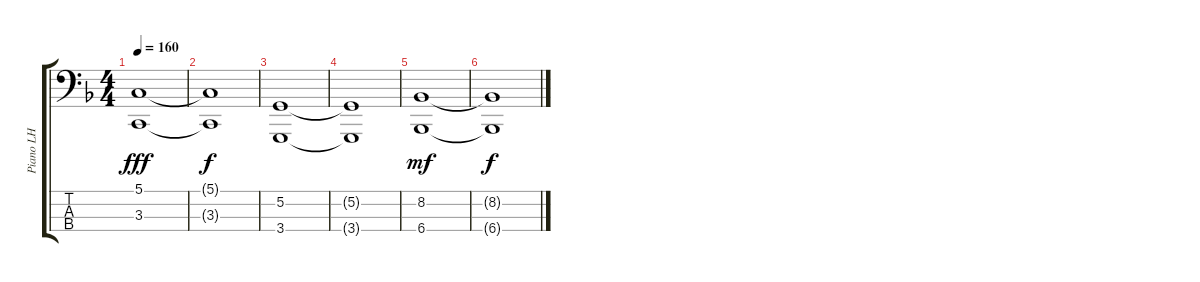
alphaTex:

\track ("Piano LH" "Piano LH") {instrument acousticgrandpiano}
\staff {score tabs}
\tuning (G2 D2 A1 E1) {hide}
\ts (4 4)
\tempo 160
\clef f4
\ks f
(5.1 3.3).1{dy fff} |
(5.1{t} 3.3{t}).1{dy f} |
(5.2 3.4).1 |
(5.2{t} 3.4{t}).1 |
(8.2 6.4).1{dy mf} |
(8.2{t} 6.4{t}).1{dy f}
